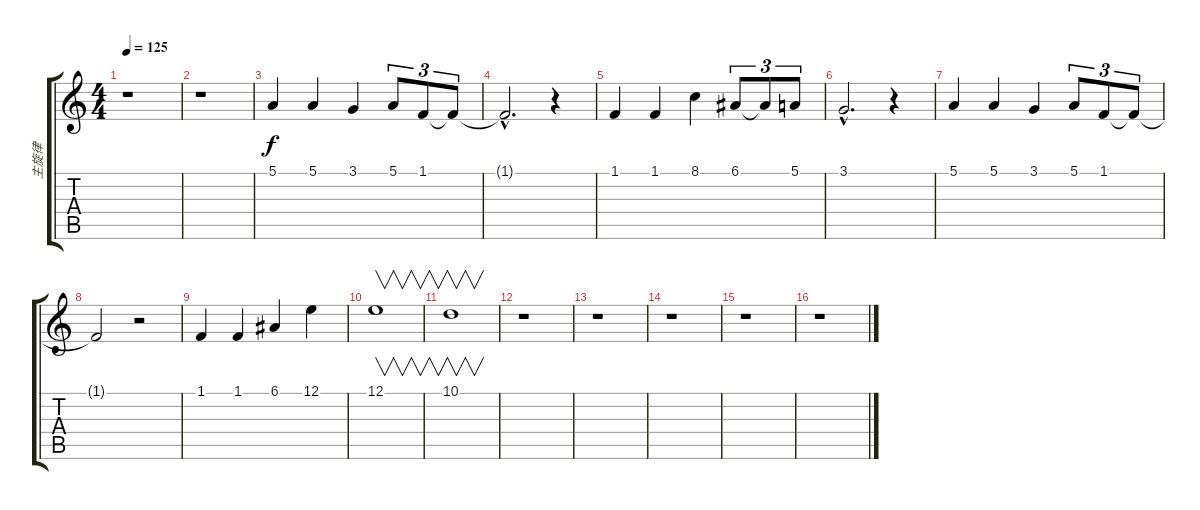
\track ("主旋律" "主旋律") {instrument choiraahs}
\staff {score tabs}
\tuning (E4 B3 G3 D3 A2 E2) {hide}
\ts (4 4)
\tempo 125
\clef g2
\ks c
r.1{dy f} |
r.1 |
5.1.4 5.1.4 3.1.4 5.1.8{tu (3 2)} 1.1.8{tu (3 2)} 1.1{t}.8{tu (3 2)} |
1.1{hac t}.2{d} r.4 |
1.1.4 1.1.4 8.1.4 6.1.8{tu (3 2)} 6.1{t}.8{tu (3 2)} 5.1.8{tu (3 2)} |
3.1{hac}.2{d} r.4 |
5.1.4 5.1.4 3.1.4 5.1.8{tu (3 2)} 1.1.8{tu (3 2)} 1.1{t}.8{tu (3 2)} |
1.1{t}.2 r.2 |
1.1.4 1.1.4 6.1.4 12.1.4 |
12.1.1{v} |
10.1.1{v} |
r.1 |
r.1 |
r.1 |
r.1 |
r.1
